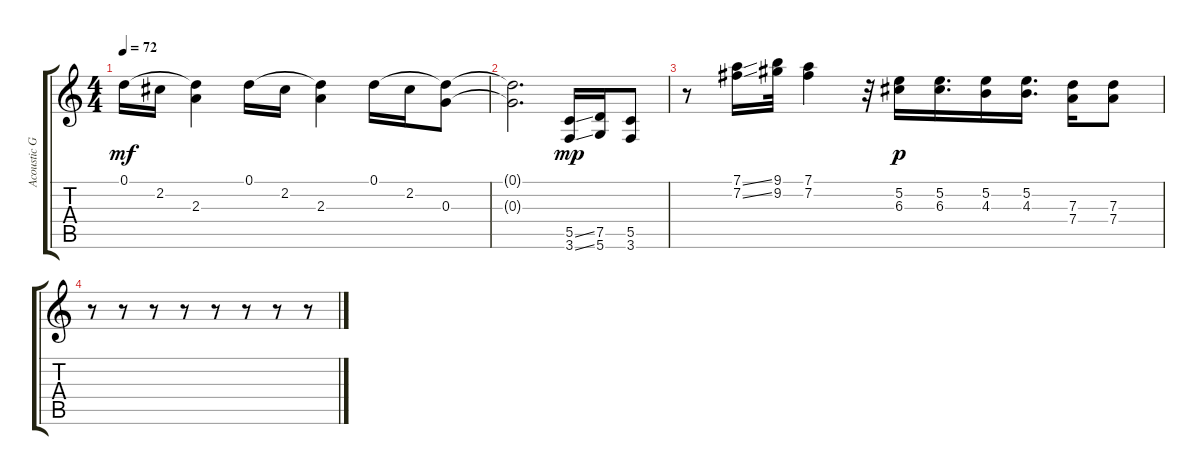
\track ("Acoustic Guitar 1 - Open G" "Acoustic G") {instrument acousticguitarsteel}
\staff {score tabs}
\tuning (D4 B3 G3 D3 G2 D2) {hide}
\ts (4 4)
\tempo 72
\clef g2
\ks c
0.1.16{dy mf} 2.2.16 (0.1{t} 2.3).4 0.1.16 2.2.16 (0.1{t} 2.3).4 0.1.16 2.2.16 (0.1{t} 0.3).8 |
(0.1{t} 0.3{t}).2{d} (5.5{ss} 3.6{ss}).16{dy mp} (7.5 5.6).16 (5.5 3.6).8 |
r.8 (7.1{ss} 7.2{ss}).16 (9.1 9.2).32 (7.1 7.2).4 r.32 (5.2 6.3).16{dy p} (5.2 6.3).16{d} (5.2 4.3).16 (5.2 4.3).16{d} (7.3 7.4).16 (7.3 7.4).8 |
r.8 r.8 r.8 r.8 r.8 r.8 r.8 r.8
